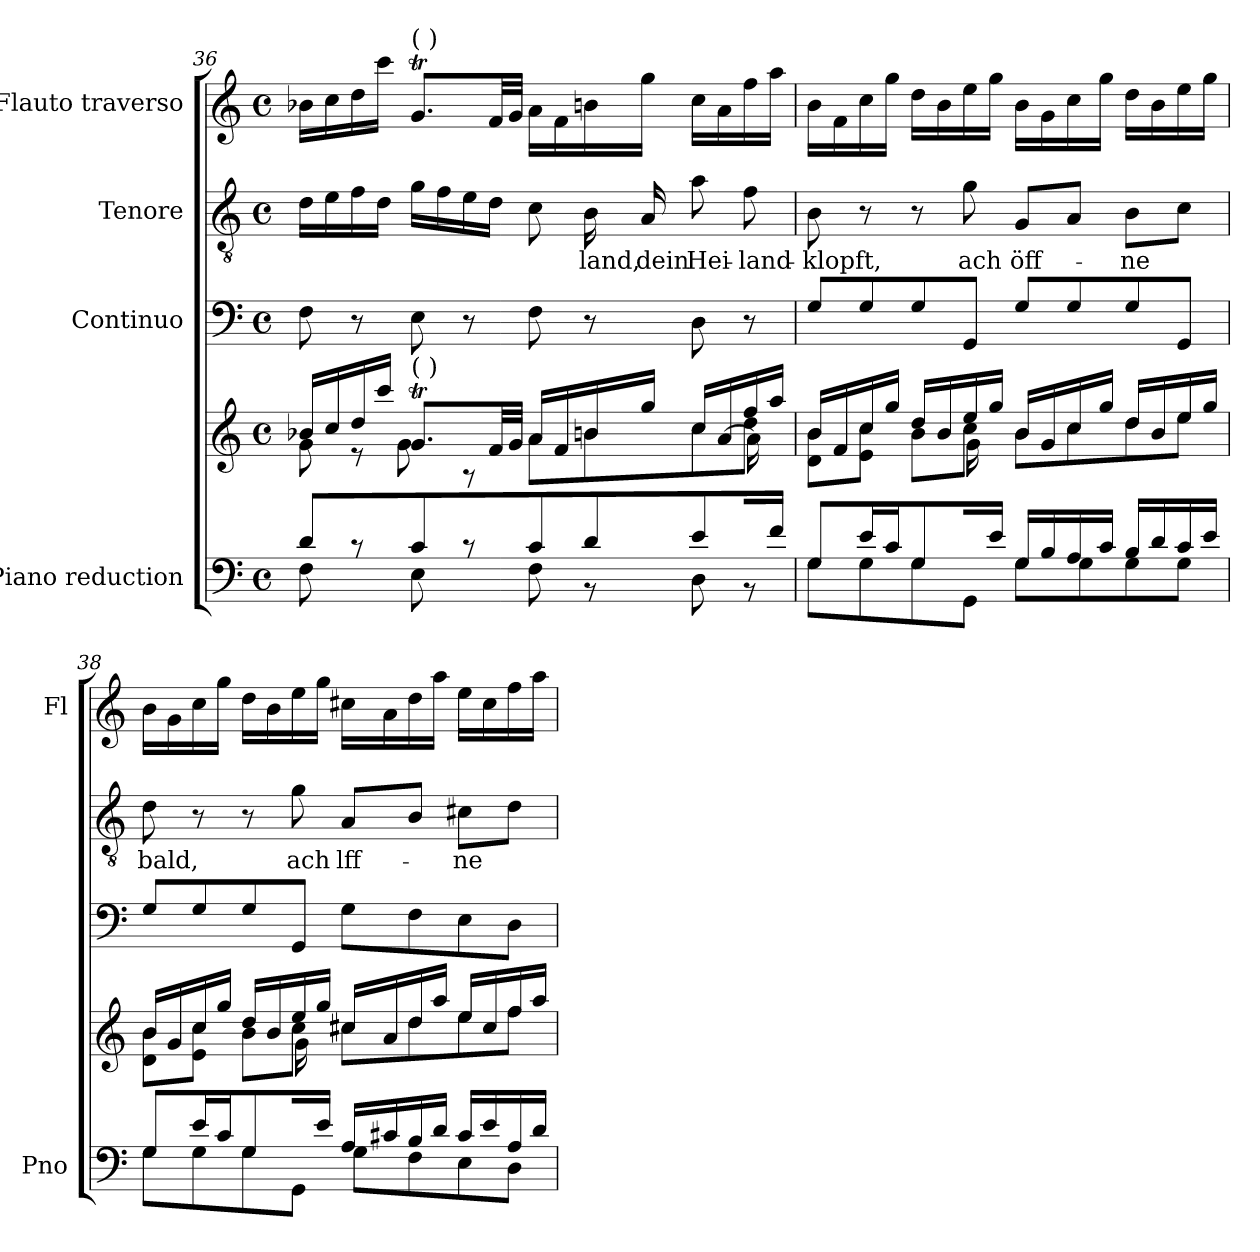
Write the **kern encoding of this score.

**kern	**kern	**kern	**kern	**text	**kern
*part4	*part4	*part3	*part2	*part2	*part1
*staff5	*staff4	*staff3	*staff2	*staff2	*staff1
*I"Piano reduction	*	*I"Continuo	*I"Tenore	*	*I"Flauto traverso
*I'Pno	*	*	*	*	*I'Fl
*clefF4	*clefG2	*clefF4	*clefGv2	*	*clefG2
*k[]	*k[]	*k[]	*k[]	*	*k[]
*M4/4	*M4/4	*M4/4	*M4/4	*	*M4/4
*met(c)	*met(c)	*met(c)	*met(c)	*	*met(c)
=36	=36	=36	=36	=36	=36
*^	*^	*	*	*	*
*	*	*	*^	*	*	*	*
8d/	8F\	16b-X/LL	8g\	2..ryy	8F\	16d\LL	.	16b-X\LL
.	.	16cc/	.	.	.	16e\	.	16cc\
8r	8ryy	16dd/	8r	.	8r	16f\	.	16dd\
.	.	16ccc/JJ	.	.	.	16d\JJ	.	16ccc\JJ
!	!	!	!	!	!	!	!	!LO:TX:a:t=(    )
!	!	!LO:TX:a:t=(    )	!	!	!	!	!	!
8c/	8E\	8.gT/L	8g\	.	8E\	16g\LL	.	8.gT/L
.	.	.	.	.	.	16f\	.	.
8r	8ryy	.	8r	.	8r	16e\	.	.
.	.	32f/LL	.	.	.	16d\JJ	.	32f/LL
.	.	32g/JJJ	.	.	.	.	.	32g/JJJ
8c/L	8F\	16a/LL	8a\L	.	8F\	8c\	.	16a\LL
.	.	16f/	.	.	.	.	.	16f\
!	!	!	!	!	!	!	!LO:LY:b	!
8d/J	8r	16bn/	8b\	.	8r	16B\	-land,	16bn\
!	!	!	!	!	!	!	!LO:LY:b	!
.	.	16gg/JJ	.	.	.	16A/	dein	16gg\JJ
!	!	!	!	!	!	!	!LO:LY:b	!
8e/L	8D\	16cc/LL	8cc\	.	8D\	8a\	Hei-	16cc\LL
.	.	[<16a/	.	.	.	.	.	16a\
!	!	!	!	!	!	!	!LO:LY:b	!
16ryy	8r	16ff/	8dd\J	16a\L]	8r	8f\	-land-	16ff\
16f/JJ	.	16aa/JJ	.	16ryy	.	.	.	16aa\JJ
=37	=37	=37	=37	=37	=37	=37	=37	=37
!	!	!	!	!	!	!	!LO:LY:b	!
8G/L	8G\L	16b/LL	8d\ 8b\L	4.ryy	8G/L	8B\	-klopft,	16b\LL
.	.	16f/	.	.	.	.	.	16f\
16e/L	8G\	16cc/	8e\ 8cc\J	.	8G/	8r	.	16cc\
16c/JJ	.	16gg/JJ	.	.	.	.	.	16gg\JJ
8G/L	8G\	16dd/LL	8b\L	.	8G/	8r	.	16dd\LL
.	.	16b/	.	.	.	.	.	16b\
!	!	!	!	!	!	!	!LO:LY:b	!
16ryy	8GG\J	16ee/	8cc\J	16g\L	8GG/J	8g\	ach	16ee\
16e/JJ	.	16gg/JJ	.	2ryy	.	.	.	16gg\JJ
!	!	!	!	!	!	!	!LO:LY:b	!
16G/LL	8G\L	16b/LL	8b\L	.	8G/L	8G/L	öff-	16b\LL
16B/	.	16g/	.	.	.	.	.	16g\
16A/	8G\	16cc/	8cc\	.	8G/	8A/J	.	16cc\
16c/JJ	.	16gg/JJ	.	.	.	.	.	16gg\JJ
!	!	!	!	!	!	!	!LO:LY:b	!
16B/LL	8G\	16dd/LL	8dd\	.	8G/	8B\L	-ne	16dd\LL
16d/	.	16b/	.	.	.	.	.	16b\
16c/	8G\J	16ee/	8ee\J	.	8GG/J	8c\J	.	16ee\
16e/JJ	.	16gg/JJ	.	16ryy	.	.	.	16gg\JJ
=38	=38	=38	=38	=38	=38	=38	=38	=38
!	!	!	!	!	!	!	!LO:LY:b	!
8G/L	8G\L	16b/LL	8d\ 8b\L	4.ryy	8G/L	8d\	bald,	16b\LL
.	.	16g/	.	.	.	.	.	16g\
16e/L	8G\	16cc/	8e\ 8cc\J	.	8G/	8r	.	16cc\
16c/JJ	.	16gg/JJ	.	.	.	.	.	16gg\JJ
8G/L	8G\	16dd/LL	8b\L	.	8G/	8r	.	16dd\LL
.	.	16b/	.	.	.	.	.	16b\
!	!	!	!	!	!	!	!LO:LY:b	!
16ryy	8GG\J	16ee/	8cc\J	16g\L	8GG/J	8g\	ach	16ee\
16e/JJ	.	16gg/JJ	.	2ryy	.	.	.	16gg\JJ
!	!	!	!	!	!	!	!LO:LY:b	!
16A/LL	8G\L	16cc#X/LL	8cc#\L	.	8G\L	8A/L	lff-	16cc#X\LL
16c#X/	.	16a/	.	.	.	.	.	16a\
16B/	8F\	16dd/	8dd\	.	8F\	8B/J	.	16dd\
16d/JJ	.	16aa/JJ	.	.	.	.	.	16aa\JJ
!	!	!	!	!	!	!	!LO:LY:b	!
16c#/LL	8E\	16ee/LL	8ee\	.	8E\	8c#X\L	-ne	16ee\LL
16e/	.	16cc#/	.	.	.	.	.	16cc#\
16A/	8D\J	16ff/	8ff\J	.	8D\J	8d\J	.	16ff\
16d/JJ	.	16aa/JJ	.	16ryy	.	.	.	16aa\JJ
*v	*v	*	*	*	*	*	*	*
*	*v	*v	*v	*	*	*	*
=	=	=	=	=	=
*-	*-	*-	*-	*-	*-
